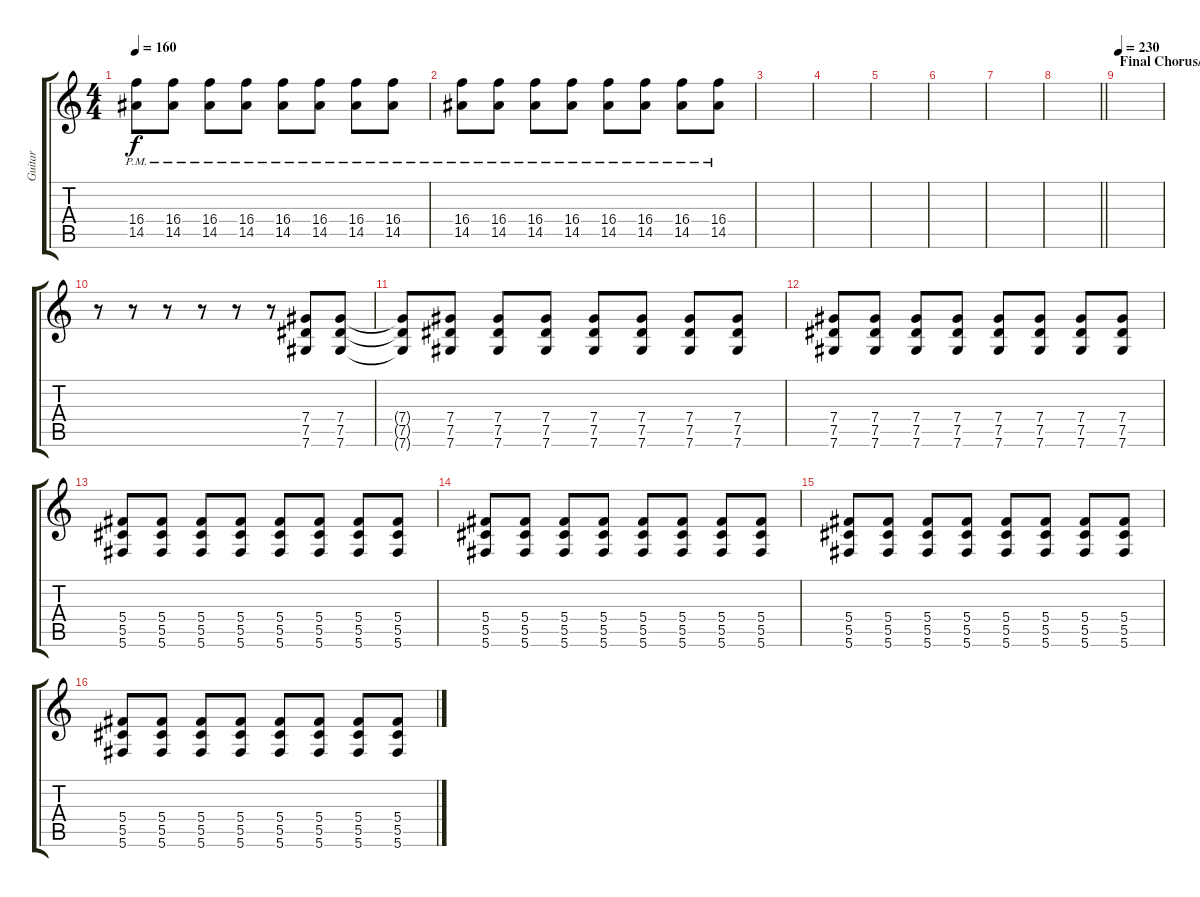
\track ("Guitar" "Guitar") {instrument distortionguitar}
\staff {score tabs}
\tuning (Eb4 Bb3 Gb3 Db3 Ab2 Db2) {hide}
\ts (4 4)
\tempo 160
\clef g2
\ks c
(16.4{pm} 14.5{pm}).8{dy f} (16.4{pm} 14.5{pm}).8 (16.4{pm} 14.5{pm}).8 (16.4{pm} 14.5{pm}).8 (16.4{pm} 14.5{pm}).8 (16.4{pm} 14.5{pm}).8 (16.4{pm} 14.5{pm}).8 (16.4 14.5{pm}).8 |
(16.4{pm} 14.5{pm}).8 (16.4{pm} 14.5{pm}).8 (16.4{pm} 14.5{pm}).8 (16.4{pm} 14.5{pm}).8 (16.4{pm} 14.5{pm}).8 (16.4{pm} 14.5{pm}).8 (16.4{pm} 14.5{pm}).8 (16.4 14.5{pm}).8 |
|
|
|
|
|
\barLineRight lightlight
|
\section ("" "Final Chorus/Ottro")
\tempo 230
|
r.8 r.8 r.8 r.8 r.8 r.8 (7.4 7.5 7.6).8{volume 16} (7.4 7.5 7.6).8 |
(7.4{t} 7.5{t} 7.6{t}).8 (7.4 7.5 7.6).8 (7.4 7.5 7.6).8 (7.4 7.5 7.6).8 (7.4 7.5 7.6).8 (7.4 7.5 7.6).8 (7.4 7.5 7.6).8 (7.4 7.5 7.6).8 |
(7.4 7.5 7.6).8 (7.4 7.5 7.6).8 (7.4 7.5 7.6).8 (7.4 7.5 7.6).8 (7.4 7.5 7.6).8 (7.4 7.5 7.6).8 (7.4 7.5 7.6).8 (7.4 7.5 7.6).8 |
(5.4 5.5 5.6).8 (5.4 5.5 5.6).8 (5.4 5.5 5.6).8 (5.4 5.5 5.6).8 (5.4 5.5 5.6).8 (5.4 5.5 5.6).8 (5.4 5.5 5.6).8 (5.4 5.5 5.6).8 |
(5.4 5.5 5.6).8 (5.4 5.5 5.6).8 (5.4 5.5 5.6).8 (5.4 5.5 5.6).8 (5.4 5.5 5.6).8 (5.4 5.5 5.6).8 (5.4 5.5 5.6).8 (5.4 5.5 5.6).8 |
(5.4 5.5 5.6).8 (5.4 5.5 5.6).8 (5.4 5.5 5.6).8 (5.4 5.5 5.6).8 (5.4 5.5 5.6).8 (5.4 5.5 5.6).8 (5.4 5.5 5.6).8 (5.4 5.5 5.6).8 |
(5.4 5.5 5.6).8 (5.4 5.5 5.6).8 (5.4 5.5 5.6).8 (5.4 5.5 5.6).8 (5.4 5.5 5.6).8 (5.4 5.5 5.6).8 (5.4 5.5 5.6).8 (5.4 5.5 5.6).8
